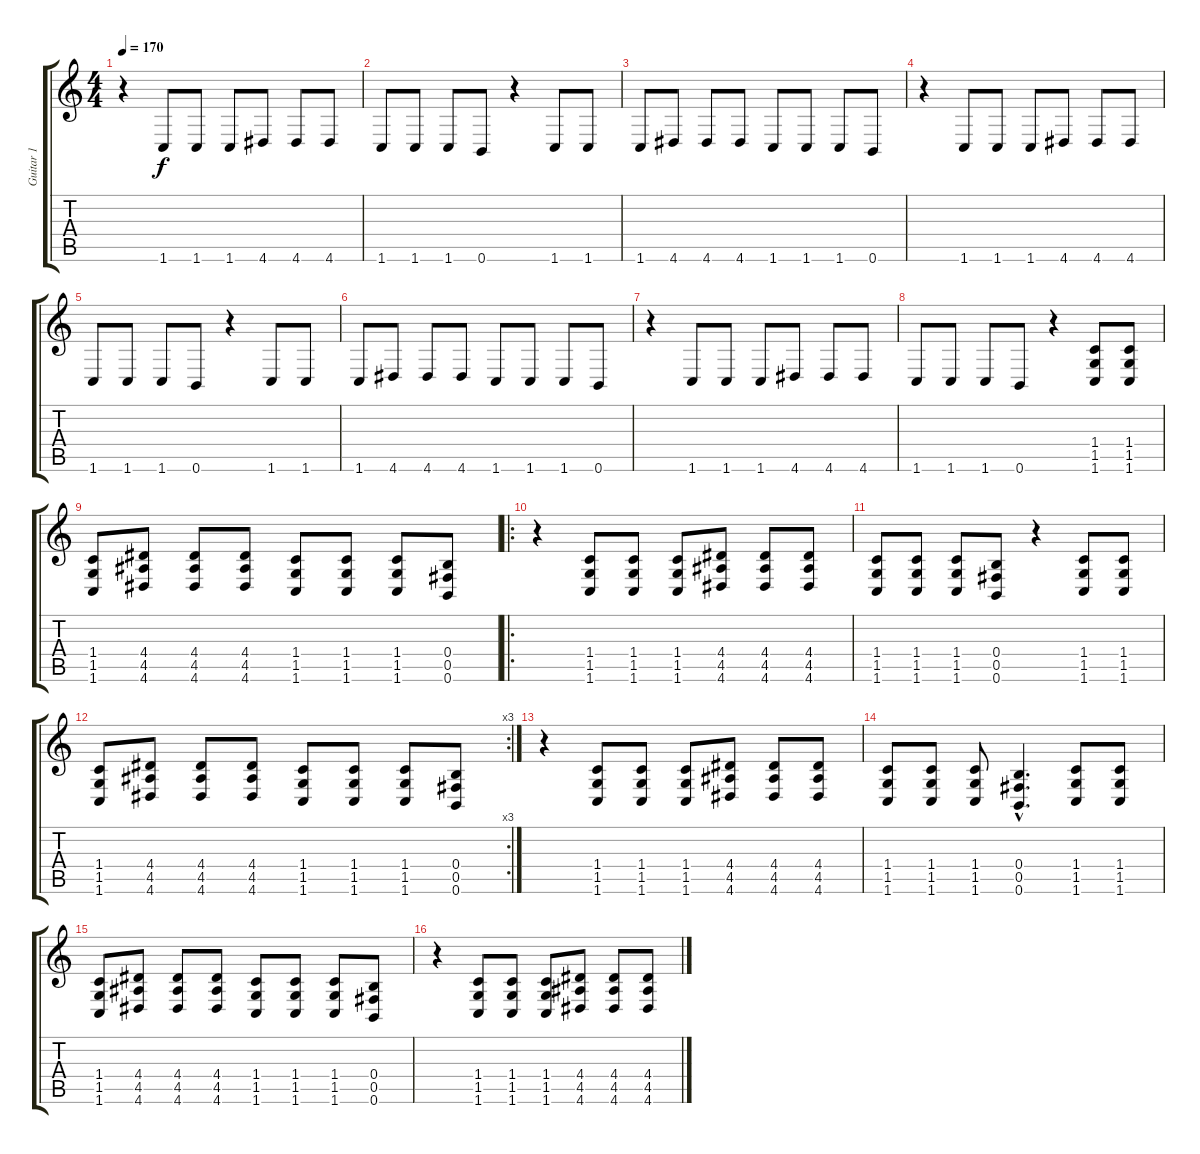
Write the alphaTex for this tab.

\track ("Guitar 1" "Guitar 1") {instrument overdrivenguitar}
\staff {score tabs}
\tuning (Db4 Ab3 E3 B2 Gb2 B1) {hide}
\ts (4 4)
\tempo 170
\clef g2
\ks c
r.4{dy f} 1.6.8 1.6.8 1.6.8 4.6.8 4.6.8 4.6.8 |
1.6.8 1.6.8 1.6.8 0.6.8 r.4 1.6.8 1.6.8 |
1.6.8 4.6.8 4.6.8 4.6.8 1.6.8 1.6.8 1.6.8 0.6.8 |
r.4 1.6.8 1.6.8 1.6.8 4.6.8 4.6.8 4.6.8 |
1.6.8 1.6.8 1.6.8 0.6.8 r.4 1.6.8 1.6.8 |
1.6.8 4.6.8 4.6.8 4.6.8 1.6.8 1.6.8 1.6.8 0.6.8 |
r.4 1.6.8 1.6.8 1.6.8 4.6.8 4.6.8 4.6.8 |
1.6.8 1.6.8 1.6.8 0.6.8 r.4 (1.4 1.5 1.6).8 (1.4 1.5 1.6).8 |
(1.4 1.5 1.6).8 (4.4 4.5 4.6).8 (4.4 4.5 4.6).8 (4.4 4.5 4.6).8 (1.4 1.5 1.6).8 (1.4 1.5 1.6).8 (1.4 1.5 1.6).8 (0.4 0.5 0.6).8 |
\ro
r.4 (1.4 1.5 1.6).8 (1.4 1.5 1.6).8 (1.4 1.5 1.6).8 (4.4 4.5 4.6).8 (4.4 4.5 4.6).8 (4.4 4.5 4.6).8 |
(1.4 1.5 1.6).8 (1.4 1.5 1.6).8 (1.4 1.5 1.6).8 (0.4 0.5 0.6).8 r.4 (1.4 1.5 1.6).8 (1.4 1.5 1.6).8 |
\rc 3
(1.4 1.5 1.6).8 (4.4 4.5 4.6).8 (4.4 4.5 4.6).8 (4.4 4.5 4.6).8 (1.4 1.5 1.6).8 (1.4 1.5 1.6).8 (1.4 1.5 1.6).8 (0.4 0.5 0.6).8 |
r.4 (1.4 1.5 1.6).8 (1.4 1.5 1.6).8 (1.4 1.5 1.6).8 (4.4 4.5 4.6).8 (4.4 4.5 4.6).8 (4.4 4.5 4.6).8 |
(1.4 1.5 1.6).8 (1.4 1.5 1.6).8 (1.4 1.5 1.6).8 (0.4{hac} 0.5{hac} 0.6{hac}).4{d} (1.4 1.5 1.6).8 (1.4 1.5 1.6).8 |
(1.4 1.5 1.6).8 (4.4 4.5 4.6).8 (4.4 4.5 4.6).8 (4.4 4.5 4.6).8 (1.4 1.5 1.6).8 (1.4 1.5 1.6).8 (1.4 1.5 1.6).8 (0.4 0.5 0.6).8 |
r.4 (1.4 1.5 1.6).8 (1.4 1.5 1.6).8 (1.4 1.5 1.6).8 (4.4 4.5 4.6).8 (4.4 4.5 4.6).8 (4.4 4.5 4.6).8
